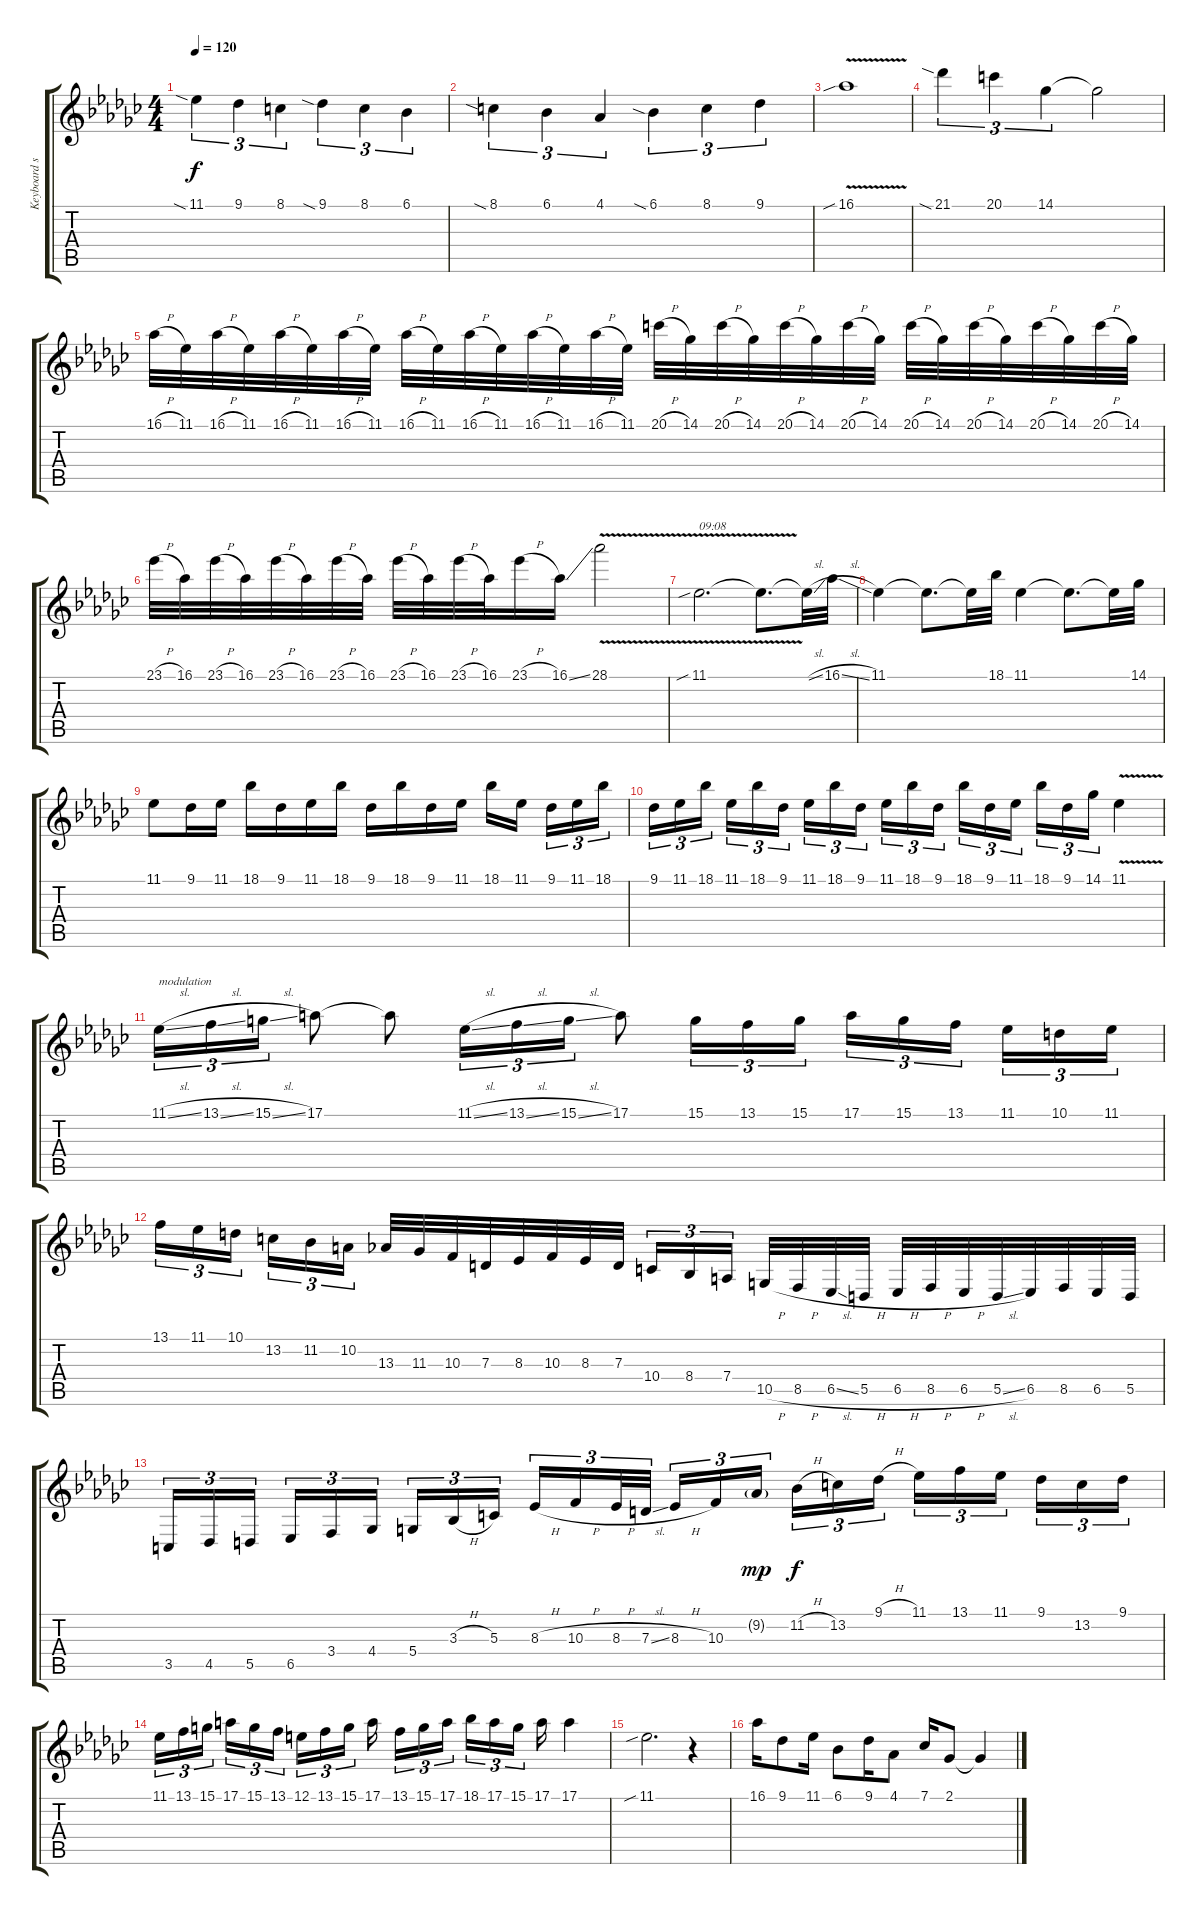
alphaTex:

\track ("Keyboard solo " "Keyboard s") {instrument lead1square}
\staff {score tabs}
\tuning (E4 B3 G3 D3 A2 E2) {hide}
\ts (4 4)
\tempo 120
\clef g2
\ks gb
11.1{sia}.4{tu (3 2) dy f} 9.1.4{tu (3 2)} 8.1.4{tu (3 2)} 9.1{sia}.4{tu (3 2)} 8.1.4{tu (3 2)} 6.1.4{tu (3 2)} |
8.1{sia}.4{tu (3 2)} 6.1.4{tu (3 2)} 4.1.4{tu (3 2)} 6.1{sia}.4{tu (3 2)} 8.1.4{tu (3 2)} 9.1.4{tu (3 2)} |
16.1{v sib}.1 |
21.1{sia}.4{tu (3 2)} 20.1.4{tu (3 2)} 14.1.4{tu (3 2)} 14.1{t}.2 |
16.1{h}.32 11.1.32 16.1{h}.32 11.1.32 16.1{h}.32 11.1.32 16.1{h}.32 11.1.32 16.1{h}.32 11.1.32 16.1{h}.32 11.1.32 16.1{h}.32 11.1.32 16.1{h}.32 11.1.32 20.1{h}.32 14.1.32 20.1{h}.32 14.1.32 20.1{h}.32 14.1.32 20.1{h}.32 14.1.32 20.1{h}.32 14.1.32 20.1{h}.32 14.1.32 20.1{h}.32 14.1.32 20.1{h}.32 14.1.32 |
23.1{h}.32 16.1.32 23.1{h}.32 16.1.32 23.1{h}.32 16.1.32 23.1{h}.32 16.1.32 23.1{h}.32 16.1.32 23.1{h}.32 16.1.32 23.1{h}.16 16.1{ss}.16 28.1{v}.2 |
11.1{v sib}.2{d txt "09:08"} 11.1{t}.8{d} 11.1{sl t}.32 16.1{sl}.32 |
11.1.4 11.1{t}.8{d} 11.1{t}.32 18.1.32 11.1.4 11.1{t}.8{d} 11.1{t}.32 14.1.32 |
11.1.8 9.1.16 11.1.16 18.1.16 9.1.16 11.1.16 18.1.16 9.1.16 18.1.16 9.1.16 11.1.16 18.1.16 11.1.16{beam splitsecondary} 9.1.16{tu (3 2)} 11.1.16{tu (3 2)} 18.1.16{tu (3 2)} |
9.1.16{tu (3 2)} 11.1.16{tu (3 2)} 18.1.16{tu (3 2) beam splitsecondary} 11.1.16{tu (3 2)} 18.1.16{tu (3 2)} 9.1.16{tu (3 2)} 11.1.16{tu (3 2)} 18.1.16{tu (3 2)} 9.1.16{tu (3 2) beam splitsecondary} 11.1.16{tu (3 2)} 18.1.16{tu (3 2)} 9.1.16{tu (3 2)} 18.1.16{tu (3 2)} 9.1.16{tu (3 2)} 11.1.16{tu (3 2) beam splitsecondary} 18.1.16{tu (3 2)} 9.1.16{tu (3 2)} 14.1.16{tu (3 2)} 11.1{v}.4 |
11.1{sl}.16{tu (3 2) txt "modulation"} 13.1{sl}.16{tu (3 2)} 15.1{sl}.16{tu (3 2)} 17.1.8 17.1{t}.8 11.1{sl}.16{tu (3 2)} 13.1{sl}.16{tu (3 2)} 15.1{sl}.16{tu (3 2)} 17.1.8 15.1.16{tu (3 2)} 13.1.16{tu (3 2)} 15.1.16{tu (3 2)} 17.1.16{tu (3 2)} 15.1.16{tu (3 2)} 13.1.16{tu (3 2) beam splitsecondary} 11.1.16{tu (3 2)} 10.1.16{tu (3 2)} 11.1.16{tu (3 2)} |
13.1.16{tu (3 2)} 11.1.16{tu (3 2)} 10.1.16{tu (3 2) beam splitsecondary} 13.2.16{tu (3 2)} 11.2.16{tu (3 2)} 10.2.16{tu (3 2)} 13.3.32 11.3.32 10.3.32 7.3.32 8.3.32 10.3.32 8.3.32 7.3.32 10.4.16{tu (3 2)} 8.4.16{tu (3 2)} 7.4.16{tu (3 2) beam splitsecondary} 10.5{h}.32 8.5{h}.32 6.5{sl}.32 5.5{h}.32 6.5{h}.32 8.5{h}.32 6.5{h}.32 5.5{sl}.32 6.5.32 8.5.32 6.5.32 5.5.32 |
3.5.16{tu (3 2)} 4.5.16{tu (3 2)} 5.5.16{tu (3 2) beam splitsecondary} 6.5.16{tu (3 2)} 3.4.16{tu (3 2)} 4.4.16{tu (3 2)} 5.4.16{tu (3 2)} 3.3{h}.16{tu (3 2)} 5.3.16{tu (3 2) beam splitsecondary} 8.3{h}.16{tu (3 2)} 10.3{h}.16{tu (3 2)} 8.3{h}.32{tu (3 2)} 7.3{sl}.32{tu (3 2)} 8.3{h}.16{tu (3 2)} 10.3.16{tu (3 2)} 9.2{g}.16{tu (3 2) dy mp beam splitsecondary} 11.2{h}.16{tu (3 2) dy f} 13.2.16{tu (3 2)} 9.1{h}.16{tu (3 2)} 11.1.16{tu (3 2)} 13.1.16{tu (3 2)} 11.1.16{tu (3 2) beam splitsecondary} 9.1.16{tu (3 2)} 13.2.16{tu (3 2)} 9.1.16{tu (3 2)} |
11.1.16{tu (3 2)} 13.1.16{tu (3 2)} 15.1.16{tu (3 2) beam splitsecondary} 17.1.16{tu (3 2)} 15.1.16{tu (3 2)} 13.1.16{tu (3 2)} 12.1.16{tu (3 2)} 13.1.16{tu (3 2)} 15.1.16{tu (3 2) beam splitsecondary} 17.1.16{beam splitsecondary} 13.1.16{tu (3 2)} 15.1.16{tu (3 2)} 17.1.16{tu (3 2) beam splitsecondary} 18.1.16{tu (3 2)} 17.1.16{tu (3 2)} 15.1.16{tu (3 2) beam splitsecondary} 17.1.16 17.1.4 |
11.1{sib}.2{d} r.4 |
16.1.16 9.1.8 11.1.16 6.1.8 9.1.16 4.1.8 7.1.16 2.1.8 2.1{t}.4
